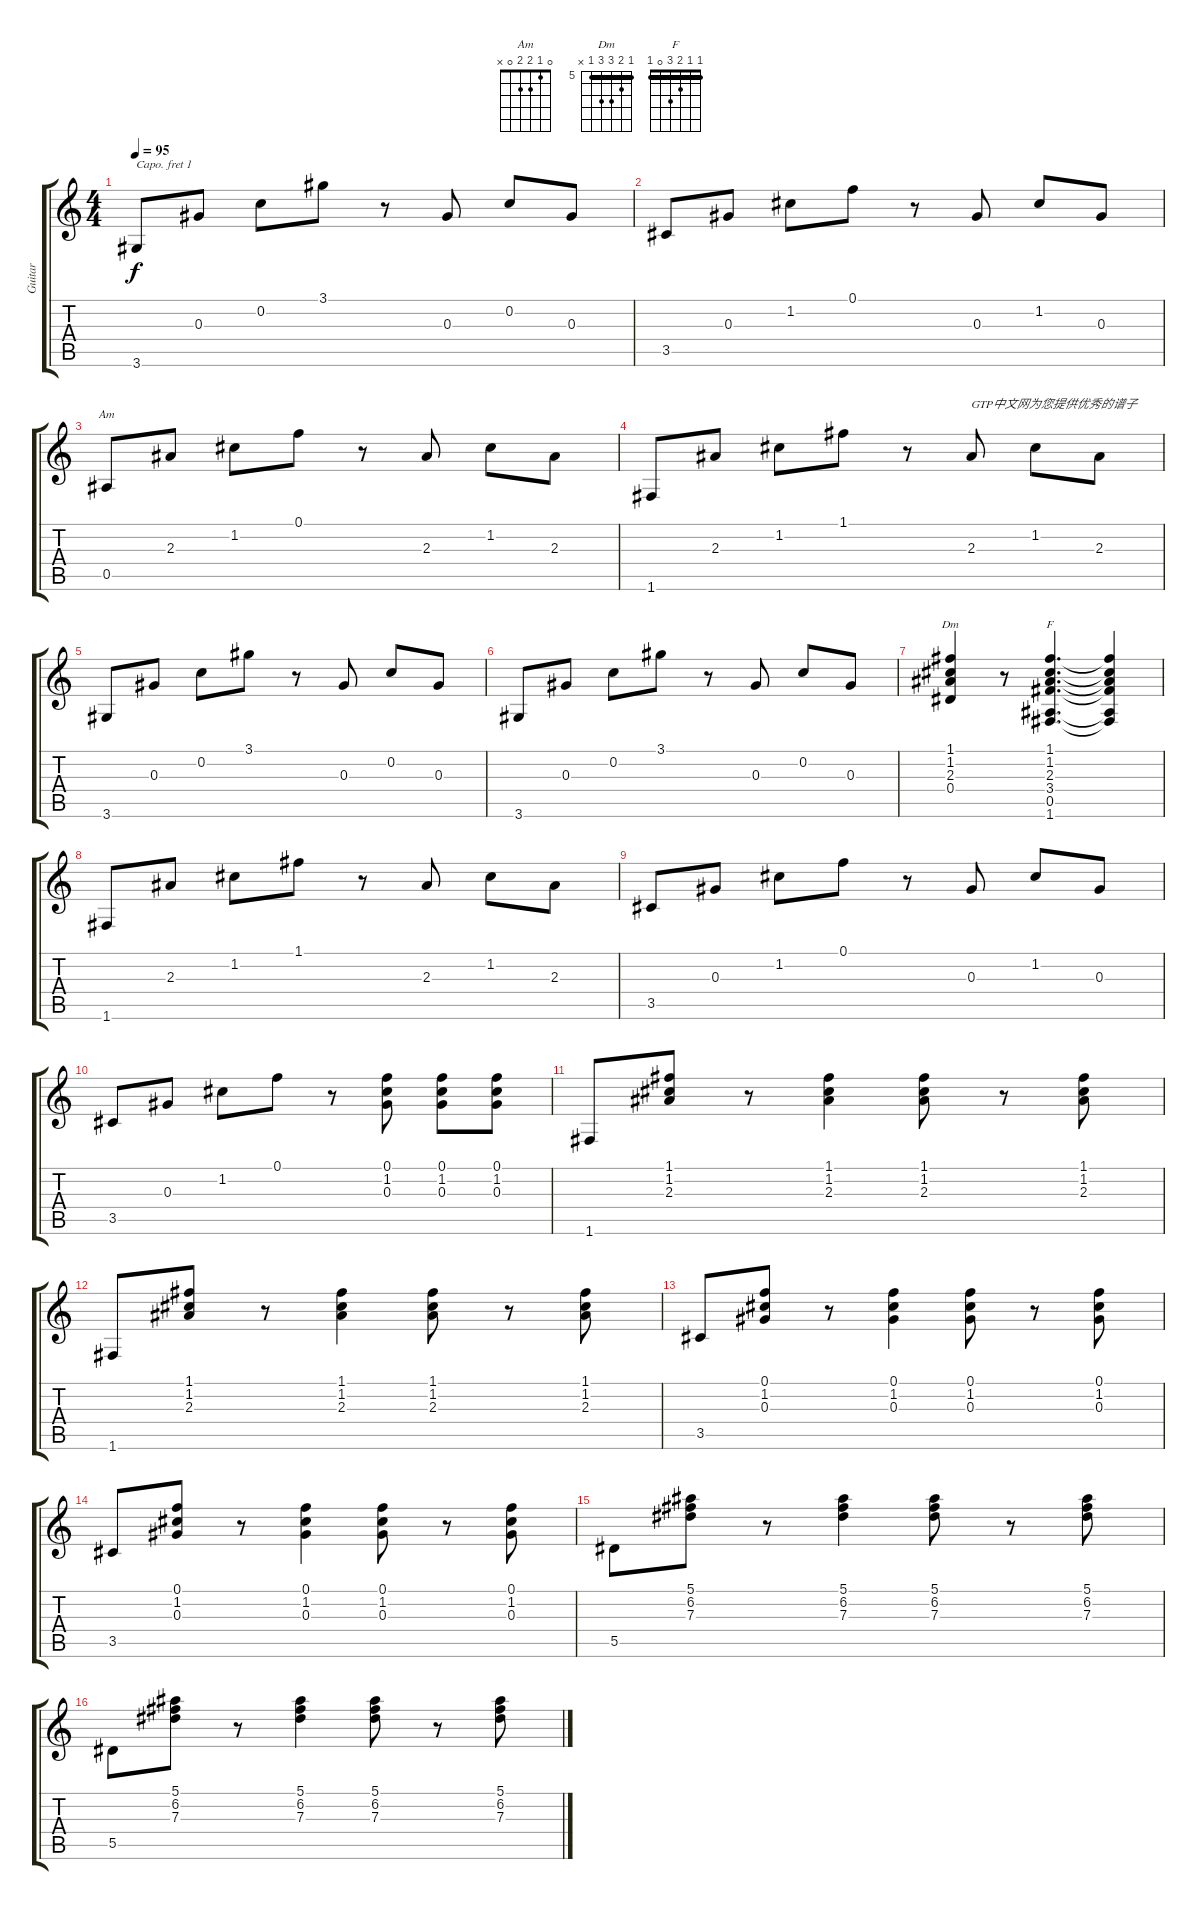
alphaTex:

\track ("Guitar" "Guitar") {instrument acousticguitarnylon}
\staff {score tabs}
\capo 1
\tuning (E4 B3 G3 D3 A2 E2) {hide}
\chord ("Am" 0 1 2 2 0 x)
\chord ("Dm" 5 6 7 7 5 x) {firstfret 5 barre 5}
\chord ("F" 1 1 2 3 0 1) {barre 1}
\ts (4 4)
\tempo 95
\clef g2
\ks c
3.6.8{dy f} 0.3.8 0.2.8 3.1.8 r.8 0.3.8 0.2.8 0.3.8 |
3.5.8 0.3.8 1.2.8 0.1.8 r.8 0.3.8 1.2.8 0.3.8 |
0.5.8{ch "Am"} 2.3.8 1.2.8 0.1.8 r.8 2.3.8 1.2.8 2.3.8 |
1.6.8 2.3.8 1.2.8 1.1.8 r.8 2.3.8{txt "GTP中文网为您提供优秀的谱子"} 1.2.8 2.3.8 |
3.6.8 0.3.8 0.2.8 3.1.8 r.8 0.3.8 0.2.8 0.3.8 |
3.6.8 0.3.8 0.2.8 3.1.8 r.8 0.3.8 0.2.8 0.3.8 |
(1.1 1.2 2.3 0.4).4{ch "Dm"} r.8 (1.1 1.2 2.3 3.4 0.5 1.6).4{d ch "F"} (1.1{t} 1.2{t} 2.3{t} 3.4{t} 0.5{t} 1.6{t}).4 |
1.6.8 2.3.8 1.2.8 1.1.8 r.8 2.3.8 1.2.8 2.3.8 |
3.5.8 0.3.8 1.2.8 0.1.8 r.8 0.3.8 1.2.8 0.3.8 |
3.5.8 0.3.8 1.2.8 0.1.8 r.8 (0.1 1.2 0.3).8 (0.1 1.2 0.3).8 (0.1 1.2 0.3).8 |
1.6.8 (1.1 1.2 2.3).8 r.8 (1.1 1.2 2.3).4 (1.1 1.2 2.3).8 r.8 (1.1 1.2 2.3).8 |
1.6.8 (1.1 1.2 2.3).8 r.8 (1.1 1.2 2.3).4 (1.1 1.2 2.3).8 r.8 (1.1 1.2 2.3).8 |
3.5.8 (0.1 1.2 0.3).8 r.8 (0.1 1.2 0.3).4 (0.1 1.2 0.3).8 r.8 (0.1 1.2 0.3).8 |
3.5.8 (0.1 1.2 0.3).8 r.8 (0.1 1.2 0.3).4 (0.1 1.2 0.3).8 r.8 (0.1 1.2 0.3).8 |
5.5.8 (5.1 6.2 7.3).8 r.8 (5.1 6.2 7.3).4 (5.1 6.2 7.3).8 r.8 (5.1 6.2 7.3).8 |
5.5.8 (5.1 6.2 7.3).8 r.8 (5.1 6.2 7.3).4 (5.1 6.2 7.3).8 r.8 (5.1 6.2 7.3).8
